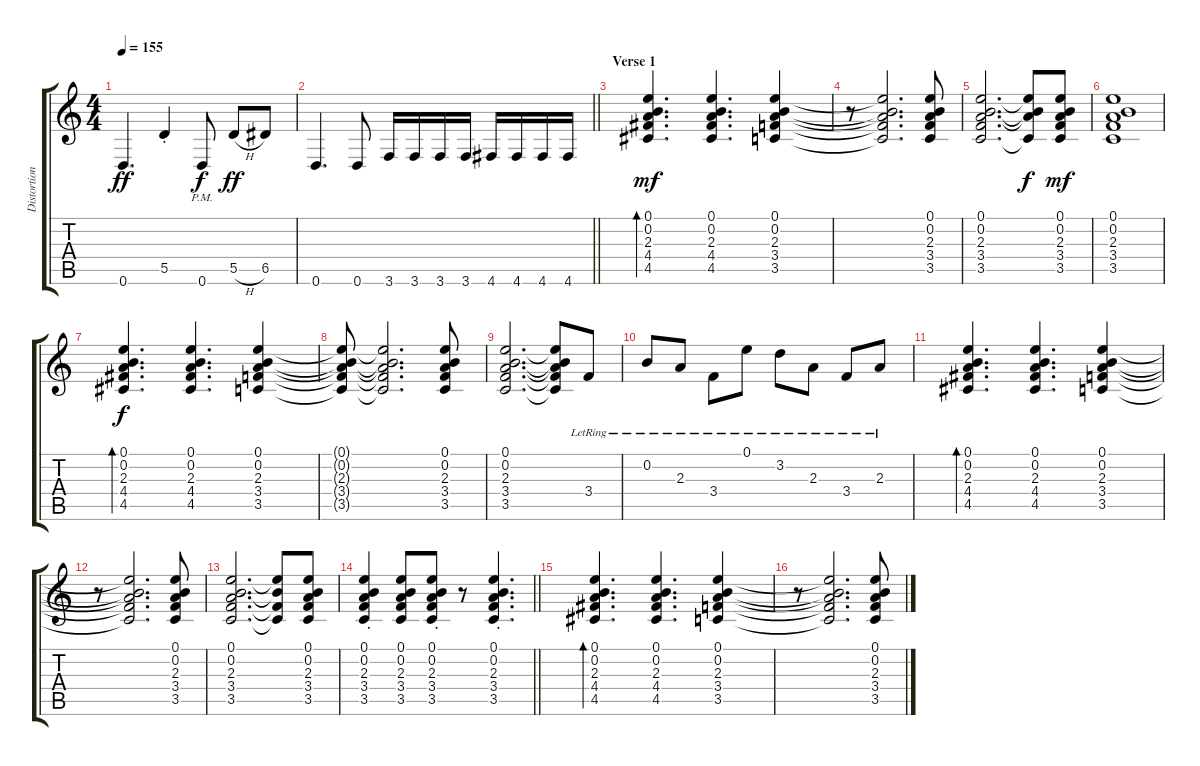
\track ("Distortion Guitar 1" "Distortion") {instrument overdrivenguitar}
\staff {score tabs}
\tuning (E4 B3 G3 D3 A2 D2) {hide}
\ts (4 4)
\tempo 155
\clef g2
\ks c
0.6.4{d dy ff} 5.5{st}.4 0.6{pm}.8{dy f} 5.5{h}.8{dy ff} 6.5.8 |
\barLineRight lightlight
0.6.4{d} 0.6.8 3.6.16 3.6.16 3.6.16 3.6.16 4.6.16 4.6.16 4.6.16 4.6.16 |
\section ("" "Verse 1")
(0.1 0.2 2.3 4.4 4.5).4{d bd 30 dy mf volume 9 instrument overdrivenguitar} (0.1 0.2 2.3 4.4 4.5).4{d} (0.1 0.2 2.3 3.4 3.5).4 |
r.8 (0.1{t} 0.2{t} 2.3{t} 3.4{t} 3.5{t}).2{d} (0.1 0.2 2.3 3.4 3.5).8 |
(0.1 0.2 2.3 3.4 3.5).2{d} (0.1{t} 0.2{t} 2.3{t} 3.5{t}).8{dy f} (0.1 0.2 2.3 3.4 3.5).8{dy mf} |
(0.1 0.2 2.3 3.4 3.5).1 |
(0.1 0.2 2.3 4.4 4.5).4{d bd 30 dy f} (0.1 0.2 2.3 4.4 4.5).4{d} (0.1 0.2 2.3 3.4 3.5).4 |
(0.1{t} 0.2{t} 2.3{t} 3.4{t} 3.5{t}).8 (0.1{t} 0.2{t} 2.3{t} 3.4{t} 3.5{t}).2{d} (0.1 0.2 2.3 3.4 3.5).8 |
(0.1 0.2 2.3 3.4 3.5).2{d} (0.1{t} 0.2{t} 2.3{t} 3.4{t} 3.5{t}).8 3.4{lr}.8 |
0.2{lr}.8 2.3{lr}.8 3.4{lr}.8 0.1{lr}.8 3.2{lr}.8 2.3{lr}.8 3.4{lr}.8 2.3{lr}.8 |
(0.1 0.2 2.3 4.4 4.5).4{d bd 30} (0.1 0.2 2.3 4.4 4.5).4{d} (0.1 0.2 2.3 3.4 3.5).4 |
r.8 (0.1{t} 0.2{t} 2.3{t} 3.4{t} 3.5{t}).2{d} (0.1 0.2 2.3 3.4 3.5).8 |
(0.1 0.2 2.3 3.4 3.5).2{d} (0.1{t} 0.2{t} 3.4{t} 3.5{t}).8 (0.1 0.2 2.3 3.4 3.5).8 |
\barLineRight lightlight
(0.1{st} 0.2{st} 2.3{st} 3.4{st} 3.5{st}).4 (0.1 0.2 2.3 3.4 3.5).8 (0.1{st} 0.2{st} 2.3{st} 3.4{st} 3.5{st}).8 r.8 (0.1{st} 0.2{st} 2.3{st} 3.4{st} 3.5{st}).4{d} |
(0.1 0.2 2.3 4.4 4.5).4{d bd 30} (0.1 0.2 2.3 4.4 4.5).4{d} (0.1 0.2 2.3 3.4 3.5).4 |
r.8 (0.1{t} 0.2{t} 2.3{t} 3.4{t} 3.5{t}).2{d} (0.1 0.2 2.3 3.4 3.5).8
